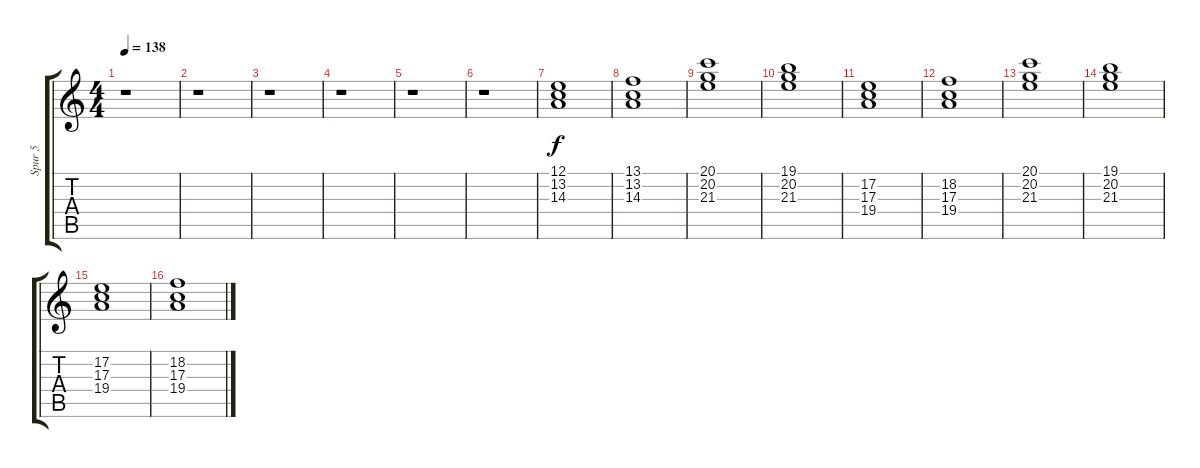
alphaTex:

\track ("Spur 5" "Spur 5") {instrument synthstrings1}
\staff {score tabs}
\tuning (E4 B3 G3 D3 A2 E2) {hide}
\ts (4 4)
\tempo 138
\clef g2
\ks c
r.1{dy f} |
r.1 |
r.1 |
r.1 |
r.1 |
r.1 |
(12.1 13.2 14.3).1 |
(13.1 13.2 14.3).1 |
(20.1 20.2 21.3).1 |
(19.1 20.2 21.3).1 |
(17.2 17.3 19.4).1 |
(18.2 17.3 19.4).1 |
(20.1 20.2 21.3).1 |
(19.1 20.2 21.3).1 |
(17.2 17.3 19.4).1 |
(18.2 17.3 19.4).1
